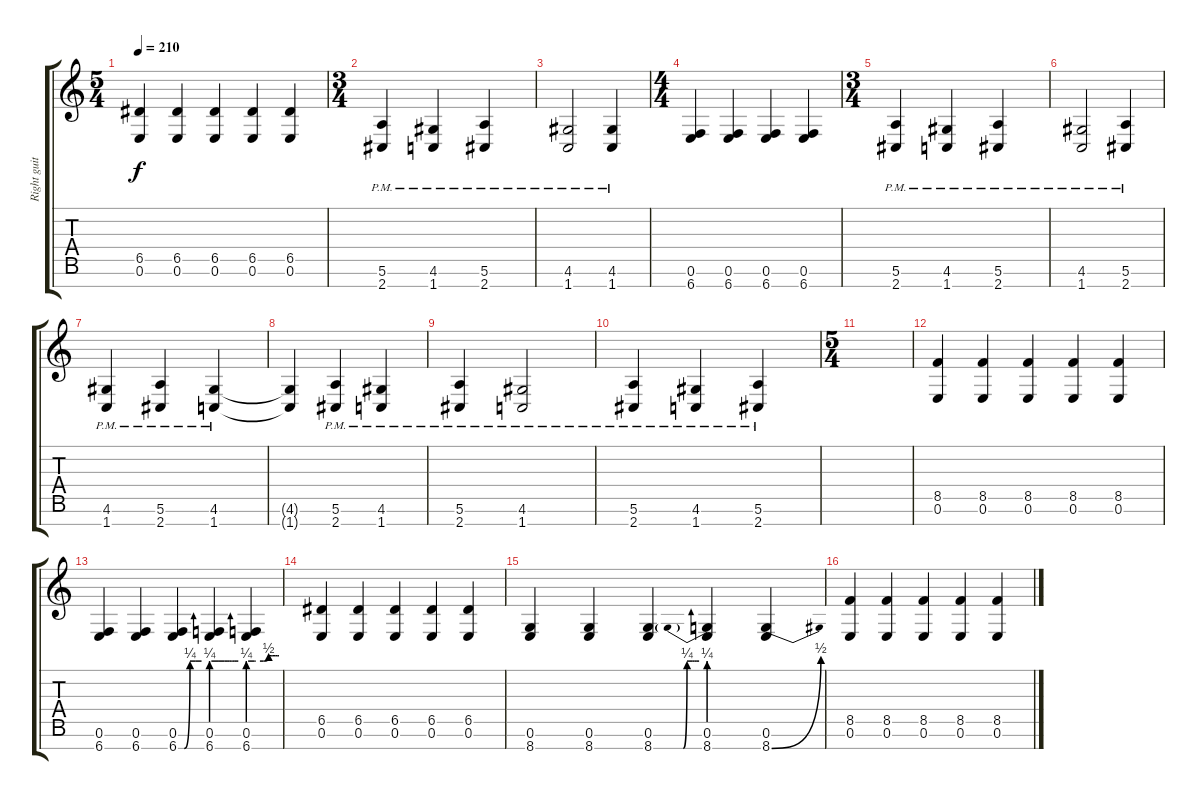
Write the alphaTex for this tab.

\track ("Right guitar" "Right guit") {instrument distortionguitar}
\staff {score tabs}
\tuning (E4 B3 G3 D3 A2 E2 B1) {hide}
\ts (5 4)
\tempo 210
\clef g2
\ks c
(6.5 0.6).4{dy f} (6.5 0.6).4 (6.5 0.6).4 (6.5 0.6).4 (6.5 0.6).4 |
\ts (3 4)
(5.6{pm} 2.7{pm}).4 (4.6{pm} 1.7{pm}).4 (5.6{pm} 2.7{pm}).4 |
(4.6{pm} 1.7{pm}).2 (4.6{pm} 1.7{pm}).4 |
\ts (4 4)
(0.6 6.7).4 (0.6 6.7).4 (0.6 6.7).4 (0.6 6.7).4 |
\ts (3 4)
(5.6{pm} 2.7{pm}).4 (4.6{pm} 1.7{pm}).4 (5.6{pm} 2.7{pm}).4 |
(4.6{pm} 1.7{pm}).2 (5.6{pm} 2.7{pm}).4 |
(4.6{pm} 1.7{pm}).4 (5.6{pm} 2.7{pm}).4 (4.6{pm} 1.7{pm}).4 |
(4.6{t} 1.7{t}).4 (5.6{pm} 2.7{pm}).4 (4.6{pm} 1.7{pm}).4 |
(5.6{pm} 2.7{pm}).4 (4.6{pm} 1.7{pm}).2 |
(5.6{pm} 2.7{pm}).4 (4.6{pm} 1.7{pm}).4 (5.6{pm} 2.7{pm}).4 |
\ts (5 4)
|
(8.5 0.6).4 (8.5 0.6).4 (8.5 0.6).4 (8.5 0.6).4 (8.5 0.6).4 |
(0.6 6.7).4 (0.6 6.7).4 (0.6 6.7{be (custom 0 0 15 0 30 1 45 1 60 1)}).4 (0.6 6.7{be (custom 0 1 15 1 29 1 35 1 40 1 44 1 48 1 51 1 55 1 60 1)}).4 (0.6 6.7{be (custom 0 1 12 1 15 1 30 1 40 2 45 2 47 2 53 2 57 2 60 2)}).4 |
(6.5 0.6).4 (6.5 0.6).4 (6.5 0.6).4 (6.5 0.6).4 (6.5 0.6).4 |
(0.6 8.7).4 (0.6 8.7).4 (0.6 8.7{be (custom 0 0 15 0 30 0 35 0 39 0 44 1 51 1 54 1 57 1 60 1)}).4 (0.6 8.7{be (prebend 0 1 60 1)}).4 (0.6 8.7{be (bend 0 0 60 2)}).4 |
(8.5 0.6).4 (8.5 0.6).4 (8.5 0.6).4 (8.5 0.6).4 (8.5 0.6).4
